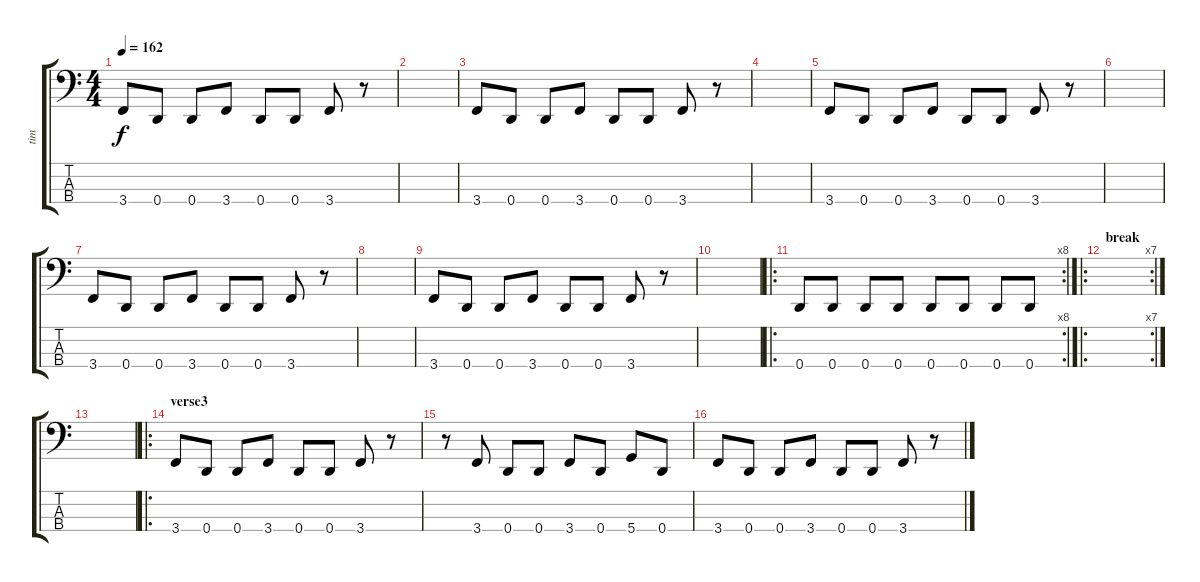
\track ("tim" "tim") {instrument electricbassfinger}
\staff {score tabs}
\tuning (G2 D2 A1 D1) {hide}
\ts (4 4)
\tempo 162
\clef f4
\ks c
3.4.8{dy f} 0.4.8 0.4.8 3.4.8 0.4.8 0.4.8 3.4.8 r.8 |
|
3.4.8 0.4.8 0.4.8 3.4.8 0.4.8 0.4.8 3.4.8 r.8 |
|
3.4.8 0.4.8 0.4.8 3.4.8 0.4.8 0.4.8 3.4.8 r.8 |
|
3.4.8 0.4.8 0.4.8 3.4.8 0.4.8 0.4.8 3.4.8 r.8 |
|
3.4.8 0.4.8 0.4.8 3.4.8 0.4.8 0.4.8 3.4.8 r.8 |
|
\ro
\rc 8
0.4.8 0.4.8 0.4.8 0.4.8 0.4.8 0.4.8 0.4.8 0.4.8 |
\ro
\rc 7
\section ("" "break")
|
|
\ro
\section ("" "verse3")
3.4.8 0.4.8 0.4.8 3.4.8 0.4.8 0.4.8 3.4.8 r.8 |
r.8 3.4.8 0.4.8 0.4.8 3.4.8 0.4.8 5.4.8 0.4.8 |
3.4.8 0.4.8 0.4.8 3.4.8 0.4.8 0.4.8 3.4.8 r.8
